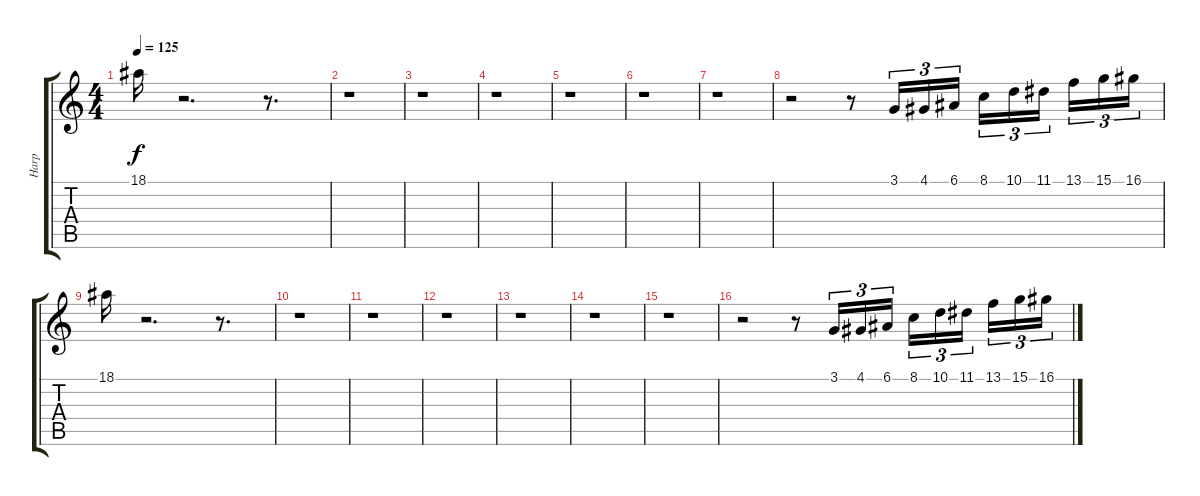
\track ("Harp" "Harp") {instrument orchestralharp}
\staff {score tabs}
\tuning (E4 B3 G3 D3 A2 E2) {hide}
\ts (4 4)
\tempo 125
\clef g2
\ks c
18.1.16{dy f} r.2{d} r.8{d} |
r.1 |
r.1 |
r.1 |
r.1 |
r.1 |
r.1 |
r.2 r.8 3.1.16{tu (3 2)} 4.1.16{tu (3 2)} 6.1.16{tu (3 2)} 8.1.16{tu (3 2)} 10.1.16{tu (3 2)} 11.1.16{tu (3 2)} 13.1.16{tu (3 2)} 15.1.16{tu (3 2)} 16.1.16{tu (3 2)} |
18.1.16 r.2{d} r.8{d} |
r.1 |
r.1 |
r.1 |
r.1 |
r.1 |
r.1 |
r.2 r.8 3.1.16{tu (3 2)} 4.1.16{tu (3 2)} 6.1.16{tu (3 2)} 8.1.16{tu (3 2)} 10.1.16{tu (3 2)} 11.1.16{tu (3 2)} 13.1.16{tu (3 2)} 15.1.16{tu (3 2)} 16.1.16{tu (3 2)}
